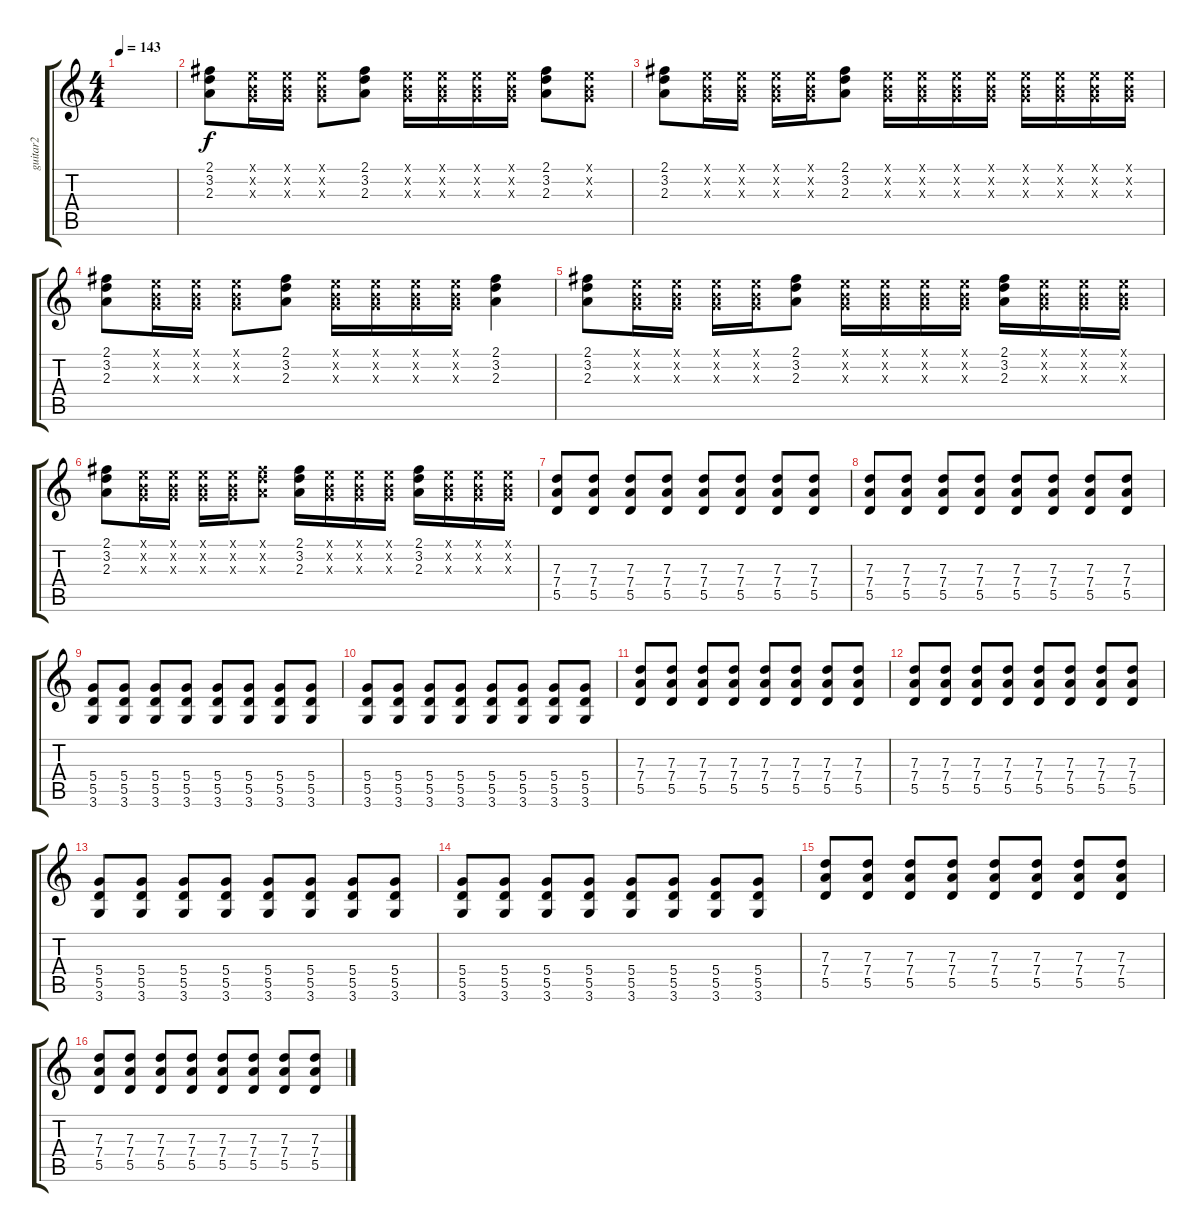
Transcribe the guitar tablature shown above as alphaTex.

\track ("guitar2" "guitar2") {instrument acousticguitarsteel}
\staff {score tabs}
\tuning (E4 B3 G3 D3 A2 E2) {hide}
\ts (4 4)
\tempo 143
\clef g2
\ks c
|
(2.1 3.2 2.3).8{volume 7} (0.1{x} 0.2{x} 0.3{x}).16 (0.1{x} 0.2{x} 0.3{x}).16 (0.1{x} 0.2{x} 0.3{x}).8 (2.1 3.2 2.3).8 (0.1{x} 0.2{x} 0.3{x}).16 (0.1{x} 0.2{x} 0.3{x}).16 (0.1{x} 0.2{x} 0.3{x}).16 (0.1{x} 0.2{x} 0.3{x}).16 (2.1 3.2 2.3).8 (0.1{x} 0.2{x} 0.3{x}).8 |
(2.1 3.2 2.3).8 (0.1{x} 0.2{x} 0.3{x}).16 (0.1{x} 0.2{x} 0.3{x}).16 (0.1{x} 0.2{x} 0.3{x}).16 (0.1{x} 0.2{x} 0.3{x}).16 (2.1 3.2 2.3).8 (0.1{x} 0.2{x} 0.3{x}).16 (0.1{x} 0.2{x} 0.3{x}).16 (0.1{x} 0.2{x} 0.3{x}).16 (0.1{x} 0.2{x} 0.3{x}).16 (0.1{x} 0.2{x} 0.3{x}).16 (0.1{x} 0.2{x} 0.3{x}).16 (0.1{x} 0.2{x} 0.3{x}).16 (0.1{x} 0.2{x} 0.3{x}).16 |
(2.1 3.2 2.3).8 (0.1{x} 0.2{x} 0.3{x}).16 (0.1{x} 0.2{x} 0.3{x}).16 (0.1{x} 0.2{x} 0.3{x}).8 (2.1 3.2 2.3).8 (0.1{x} 0.2{x} 0.3{x}).16 (0.1{x} 0.2{x} 0.3{x}).16 (0.1{x} 0.2{x} 0.3{x}).16 (0.1{x} 0.2{x} 0.3{x}).16 (2.1 3.2 2.3).4 |
(2.1 3.2 2.3).8 (0.1{x} 0.2{x} 0.3{x}).16 (0.1{x} 0.2{x} 0.3{x}).16 (0.1{x} 0.2{x} 0.3{x}).16 (0.1{x} 0.2{x} 0.3{x}).16 (2.1 3.2 2.3).8 (0.1{x} 0.2{x} 0.3{x}).16 (0.1{x} 0.2{x} 0.3{x}).16 (0.1{x} 0.2{x} 0.3{x}).16 (0.1{x} 0.2{x} 0.3{x}).16 (2.1 3.2 2.3).16 (0.1{x} 0.2{x} 0.3{x}).16 (0.1{x} 0.2{x} 0.3{x}).16 (0.1{x} 0.2{x} 0.3{x}).16 |
(2.1 3.2 2.3).8 (0.1{x} 0.2{x} 0.3{x}).16 (0.1{x} 0.2{x} 0.3{x}).16 (0.1{x} 0.2{x} 0.3{x}).16 (0.1{x} 0.2{x} 0.3{x}).16 (2.1{x} 3.2{x} 2.3{x}).8 (2.1 3.2 2.3).16 (0.1{x} 0.2{x} 0.3{x}).16 (0.1{x} 0.2{x} 0.3{x}).16 (0.1{x} 0.2{x} 0.3{x}).16 (2.1 3.2 2.3).16 (0.1{x} 0.2{x} 0.3{x}).16 (0.1{x} 0.2{x} 0.3{x}).16 (0.1{x} 0.2{x} 0.3{x}).16 |
(7.3 7.4 5.5).8 (7.3 7.4 5.5).8 (7.3 7.4 5.5).8 (7.3 7.4 5.5).8 (7.3 7.4 5.5).8 (7.3 7.4 5.5).8 (7.3 7.4 5.5).8 (7.3 7.4 5.5).8 |
(7.3 7.4 5.5).8 (7.3 7.4 5.5).8 (7.3 7.4 5.5).8 (7.3 7.4 5.5).8 (7.3 7.4 5.5).8 (7.3 7.4 5.5).8 (7.3 7.4 5.5).8 (7.3 7.4 5.5).8 |
(5.4 5.5 3.6).8 (5.4 5.5 3.6).8 (5.4 5.5 3.6).8 (5.4 5.5 3.6).8 (5.4 5.5 3.6).8 (5.4 5.5 3.6).8 (5.4 5.5 3.6).8 (5.4 5.5 3.6).8 |
(5.4 5.5 3.6).8 (5.4 5.5 3.6).8 (5.4 5.5 3.6).8 (5.4 5.5 3.6).8 (5.4 5.5 3.6).8 (5.4 5.5 3.6).8 (5.4 5.5 3.6).8 (5.4 5.5 3.6).8 |
(7.3 7.4 5.5).8 (7.3 7.4 5.5).8 (7.3 7.4 5.5).8 (7.3 7.4 5.5).8 (7.3 7.4 5.5).8 (7.3 7.4 5.5).8 (7.3 7.4 5.5).8 (7.3 7.4 5.5).8 |
(7.3 7.4 5.5).8 (7.3 7.4 5.5).8 (7.3 7.4 5.5).8 (7.3 7.4 5.5).8 (7.3 7.4 5.5).8 (7.3 7.4 5.5).8 (7.3 7.4 5.5).8 (7.3 7.4 5.5).8 |
(5.4 5.5 3.6).8 (5.4 5.5 3.6).8 (5.4 5.5 3.6).8 (5.4 5.5 3.6).8 (5.4 5.5 3.6).8 (5.4 5.5 3.6).8 (5.4 5.5 3.6).8 (5.4 5.5 3.6).8 |
(5.4 5.5 3.6).8 (5.4 5.5 3.6).8 (5.4 5.5 3.6).8 (5.4 5.5 3.6).8 (5.4 5.5 3.6).8 (5.4 5.5 3.6).8 (5.4 5.5 3.6).8 (5.4 5.5 3.6).8 |
(7.3 7.4 5.5).8 (7.3 7.4 5.5).8 (7.3 7.4 5.5).8 (7.3 7.4 5.5).8 (7.3 7.4 5.5).8 (7.3 7.4 5.5).8 (7.3 7.4 5.5).8 (7.3 7.4 5.5).8 |
(7.3 7.4 5.5).8 (7.3 7.4 5.5).8 (7.3 7.4 5.5).8 (7.3 7.4 5.5).8 (7.3 7.4 5.5).8 (7.3 7.4 5.5).8 (7.3 7.4 5.5).8 (7.3 7.4 5.5).8
